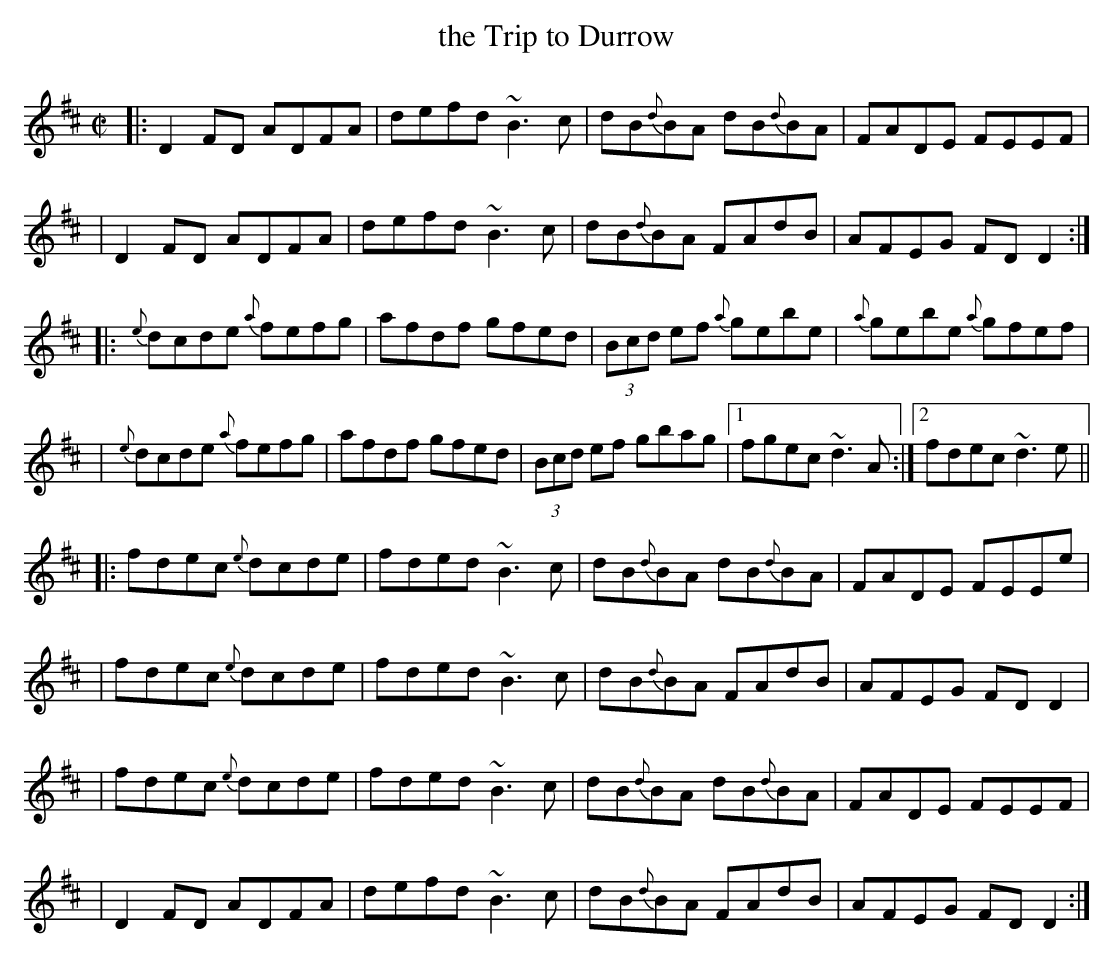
X:1
T: the Trip to Durrow
M: C|
L: 1/8
K: D
|: D2 FD ADFA | defd ~B3 c | dB{d}BA dB{d}BA | FADE FEEF |
|  D2 FD ADFA | defd ~B3 c | dB{d}BA FAdB | AFEG FDD2 :|
|: {e}dcde {a}fefg | afdf gfed | (3Bcd ef {a}gebe | {a}gebe {a}gfef |
|  {e}dcde {a}fefg | afdf gfed | (3Bcd ef gbag |1 fgec ~d3 A :|2 fdec ~d3e ||
|: fdec {e}dcde | fded ~B3 c | dB{d}BA dB{d}BA | FADE FEEe |
|  fdec {e}dcde | fded ~B3 c | dB{d}BA FAdB | AFEG FDD2 |
|  fdec {e}dcde | fded ~B3 c | dB{d}BA dB{d}BA | FADE FEEF |
|  D2 FD ADFA | defd ~B3 c | dB{d}BA FAdB | AFEG FDD2 :|
